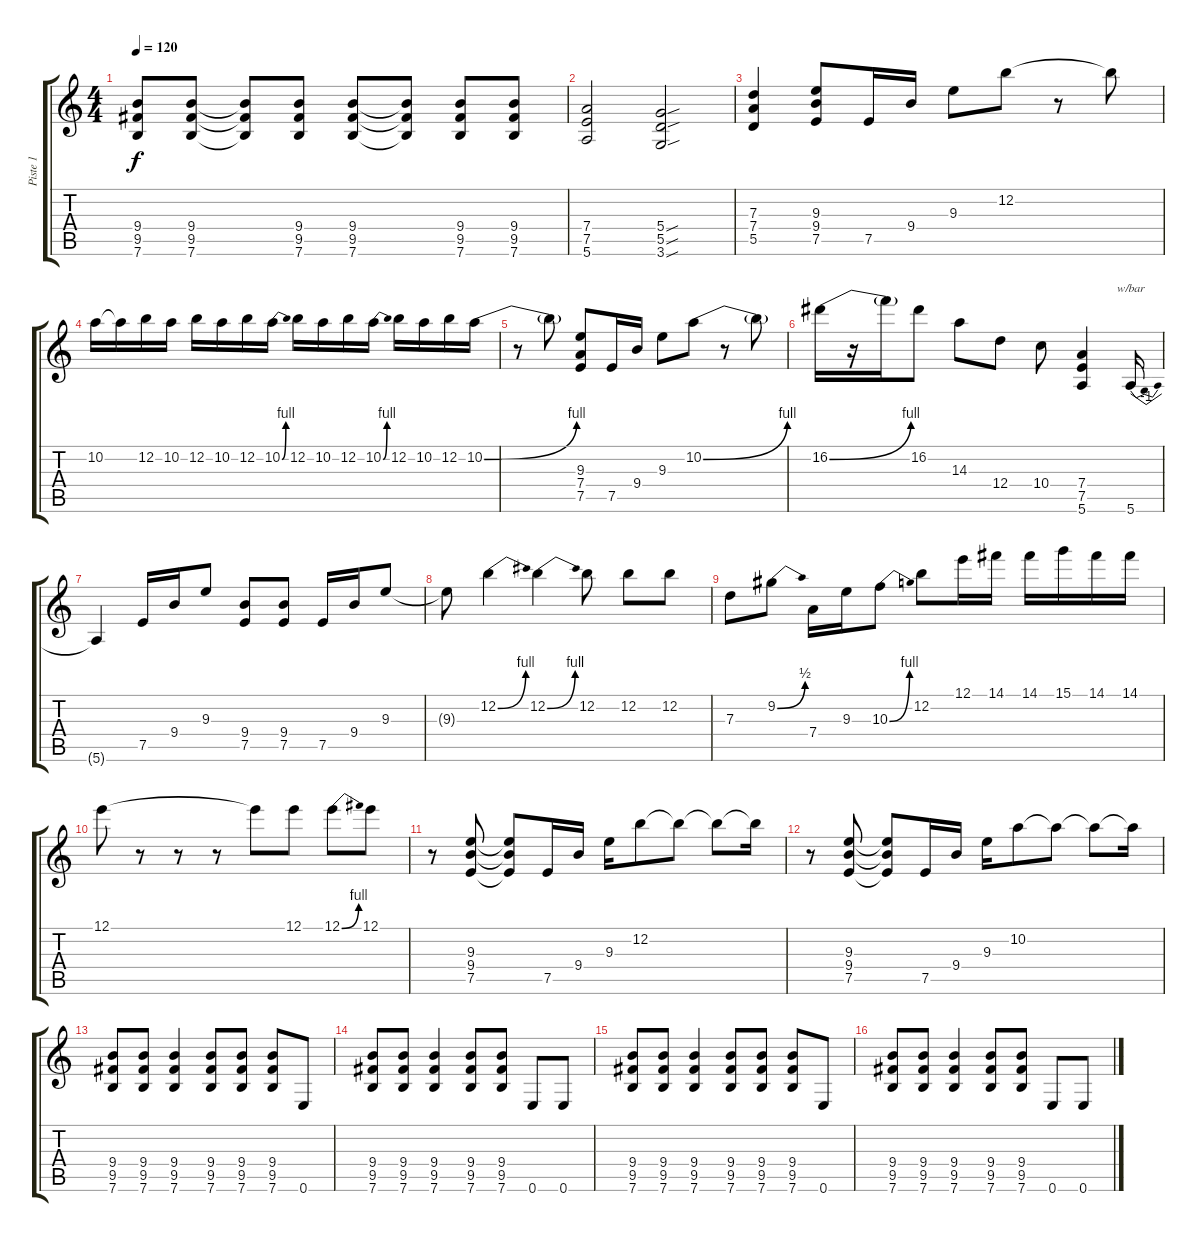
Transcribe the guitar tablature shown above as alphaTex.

\track ("Piste 1" "Piste 1") {instrument distortionguitar}
\staff {score tabs}
\tuning (E4 B3 G3 D3 A2 E2) {hide}
\ts (4 4)
\tempo 120
\clef g2
\ks c
(9.4 9.5 7.6).8{dy f} (9.4 9.5 7.6).8 (9.4{t} 9.5{t} 7.6{t}).8 (9.4 9.5 7.6).8 (9.4 9.5 7.6).8 (9.4{t} 9.5{t} 7.6{t}).8 (9.4 9.5 7.6).8 (9.4 9.5 7.6).8 |
(7.4 7.5 5.6).2 (5.4{sou} 5.5{sou} 3.6{sou}).2 |
(7.3 7.4 5.5).4 (9.3 9.4 7.5).8 7.5.16 9.4.16 9.3.8 12.2.8 r.8 12.2{t}.8 |
10.2.16 10.2{t}.16 12.2.16 10.2.16 12.2.16 10.2.16 12.2.16 10.2{be (bend 0 0 60 4)}.16 12.2.16 10.2.16 12.2.16 10.2{be (bend 0 0 60 4)}.16 12.2.16 10.2.16 12.2.16 10.2{be (bend 0 0 60 4)}.16 |
r.8 10.2{t}.8 (9.3 7.4 7.5).8 7.5.16 9.4.16 9.3.8 10.2{be (bend 0 0 60 4)}.8 r.8 10.2{t}.8 |
16.2{be (bend 0 0 60 4)}.16 r.16 16.2{t}.16 16.2.8 14.3.8 12.4.8 10.4.8 (7.4 7.5 5.6).4 5.6.16{tbe (dip default 0 0 30 -4 60 0)} |
5.6{t}.4 7.5.16 9.4.16 9.3.8 (9.4 7.5).8 (9.4 7.5).8 7.5.16 9.4.16 9.3.8 |
9.3{t}.8 12.2{be (bend 0 0 60 4)}.4 12.2{be (bend 0 0 60 4)}.4 12.2.8 12.2.8 12.2.8 |
7.3.8 9.2{be (bend 0 0 60 2)}.8 7.4.16 9.3.16 10.3{be (bend 0 0 60 4)}.8 12.2.8 12.1.16 14.1.16 14.1.16 15.1.16 14.1.16 14.1.16 |
12.1.8 r.8 r.8 r.8 12.1{t}.8 12.1.8 12.1{be (bend 0 0 60 4)}.8 12.1.8 |
r.8 (9.3 9.4 7.5).8 (9.3{t} 9.4{t} 7.5{t}).8 7.5.16 9.4.16 9.3.16 12.2.8 12.2{t}.8 12.2{t}.8 12.2{t}.16 |
r.8 (9.3 9.4 7.5).8 (9.3{t} 9.4{t} 7.5{t}).8 7.5.16 9.4.16 9.3.16 10.2.8 10.2{t}.8 10.2{t}.8 10.2{t}.16 |
(9.4 9.5 7.6).8 (9.4 9.5 7.6).8 (9.4 9.5 7.6).4 (9.4 9.5 7.6).8 (9.4 9.5 7.6).8 (9.4 9.5 7.6).8 0.6.8 |
(9.4 9.5 7.6).8 (9.4 9.5 7.6).8 (9.4 9.5 7.6).4 (9.4 9.5 7.6).8 (9.4 9.5 7.6).8 0.6.8 0.6.8 |
(9.4 9.5 7.6).8 (9.4 9.5 7.6).8 (9.4 9.5 7.6).4 (9.4 9.5 7.6).8 (9.4 9.5 7.6).8 (9.4 9.5 7.6).8 0.6.8 |
(9.4 9.5 7.6).8 (9.4 9.5 7.6).8 (9.4 9.5 7.6).4 (9.4 9.5 7.6).8 (9.4 9.5 7.6).8 0.6.8 0.6.8
